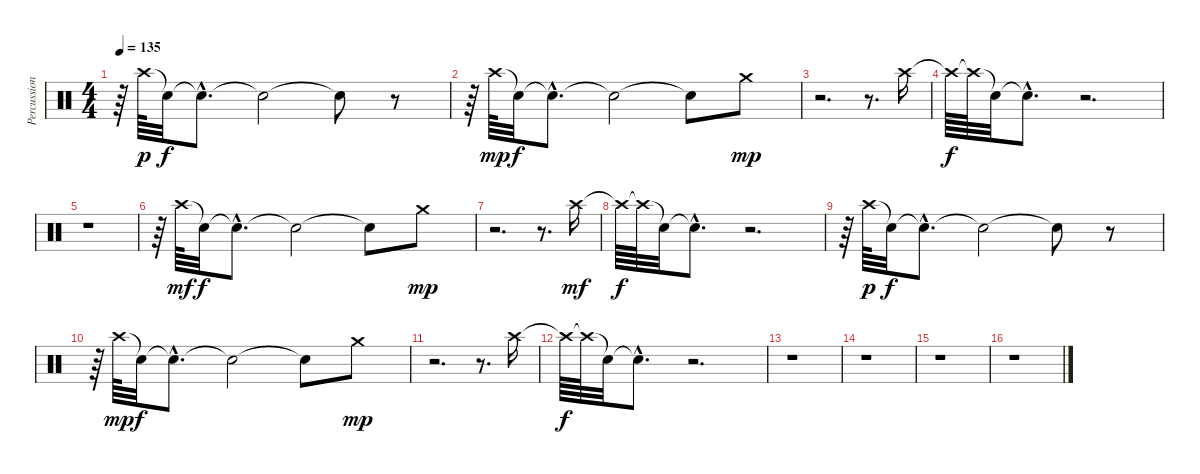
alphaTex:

\track ("Percussion" "Percussion") {instrument percussion}
\staff {score}
\articulation defaults
\ts (4 4)
\tempo 135
\clef neutral
\ks c
r.64{dy f volume 0} "Crash high (hit)".64{dy p volume 16} "Snare (hit)"{t}.32{dy f} "Snare (hit)"{hac t}.8{d} "Snare (hit)"{t}.2 "Snare (hit)"{t}.8{volume 0} r.8 |
r.64{volume 0} "Crash high (hit)".64{dy mp volume 16} "Snare (hit)"{t}.32{dy f} "Snare (hit)"{hac t}.8{d} "Snare (hit)"{t}.2 "Snare (hit)"{t}.8{volume 0} "Crash medium (hit)".8{dy mp volume 16} |
r.2{d} r.8{d volume 0} "Crash high (hit)".16{volume 16} |
"Crash high (hit)"{t}.64{dy f} "Crash high (hit)"{t}.64 "Snare (hit)"{t}.32 "Snare (hit)"{hac t}.8{d} r.2{d} |
r.1 |
r.64{volume 0} "Crash high (hit)".64{dy mf volume 16} "Snare (hit)"{t}.32{dy f} "Snare (hit)"{hac t}.8{d} "Snare (hit)"{t}.2 "Snare (hit)"{t}.8{volume 0} "Crash medium (hit)".8{dy mp volume 16} |
r.2{d} r.8{d volume 0} "Crash high (hit)".16{dy mf volume 16} |
"Crash high (hit)"{t}.64{dy f} "Crash high (hit)"{t}.64 "Snare (hit)"{t}.32 "Snare (hit)"{hac t}.8{d} r.2{d} |
r.64{volume 0} "Crash high (hit)".64{dy p volume 16} "Snare (hit)"{t}.32{dy f} "Snare (hit)"{hac t}.8{d} "Snare (hit)"{t}.2 "Snare (hit)"{t}.8{volume 0} r.8 |
r.64{volume 0} "Crash high (hit)".64{dy mp volume 16} "Snare (hit)"{t}.32{dy f} "Snare (hit)"{hac t}.8{d} "Snare (hit)"{t}.2 "Snare (hit)"{t}.8{volume 0} "Crash medium (hit)".8{dy mp volume 16} |
r.2{d} r.8{d volume 0} "Crash high (hit)".16{volume 16} |
"Crash high (hit)"{t}.64{dy f} "Crash high (hit)"{t}.64 "Snare (hit)"{t}.32 "Snare (hit)"{hac t}.8{d} r.2{d} |
r.1 |
r.1 |
r.1 |
r.1
